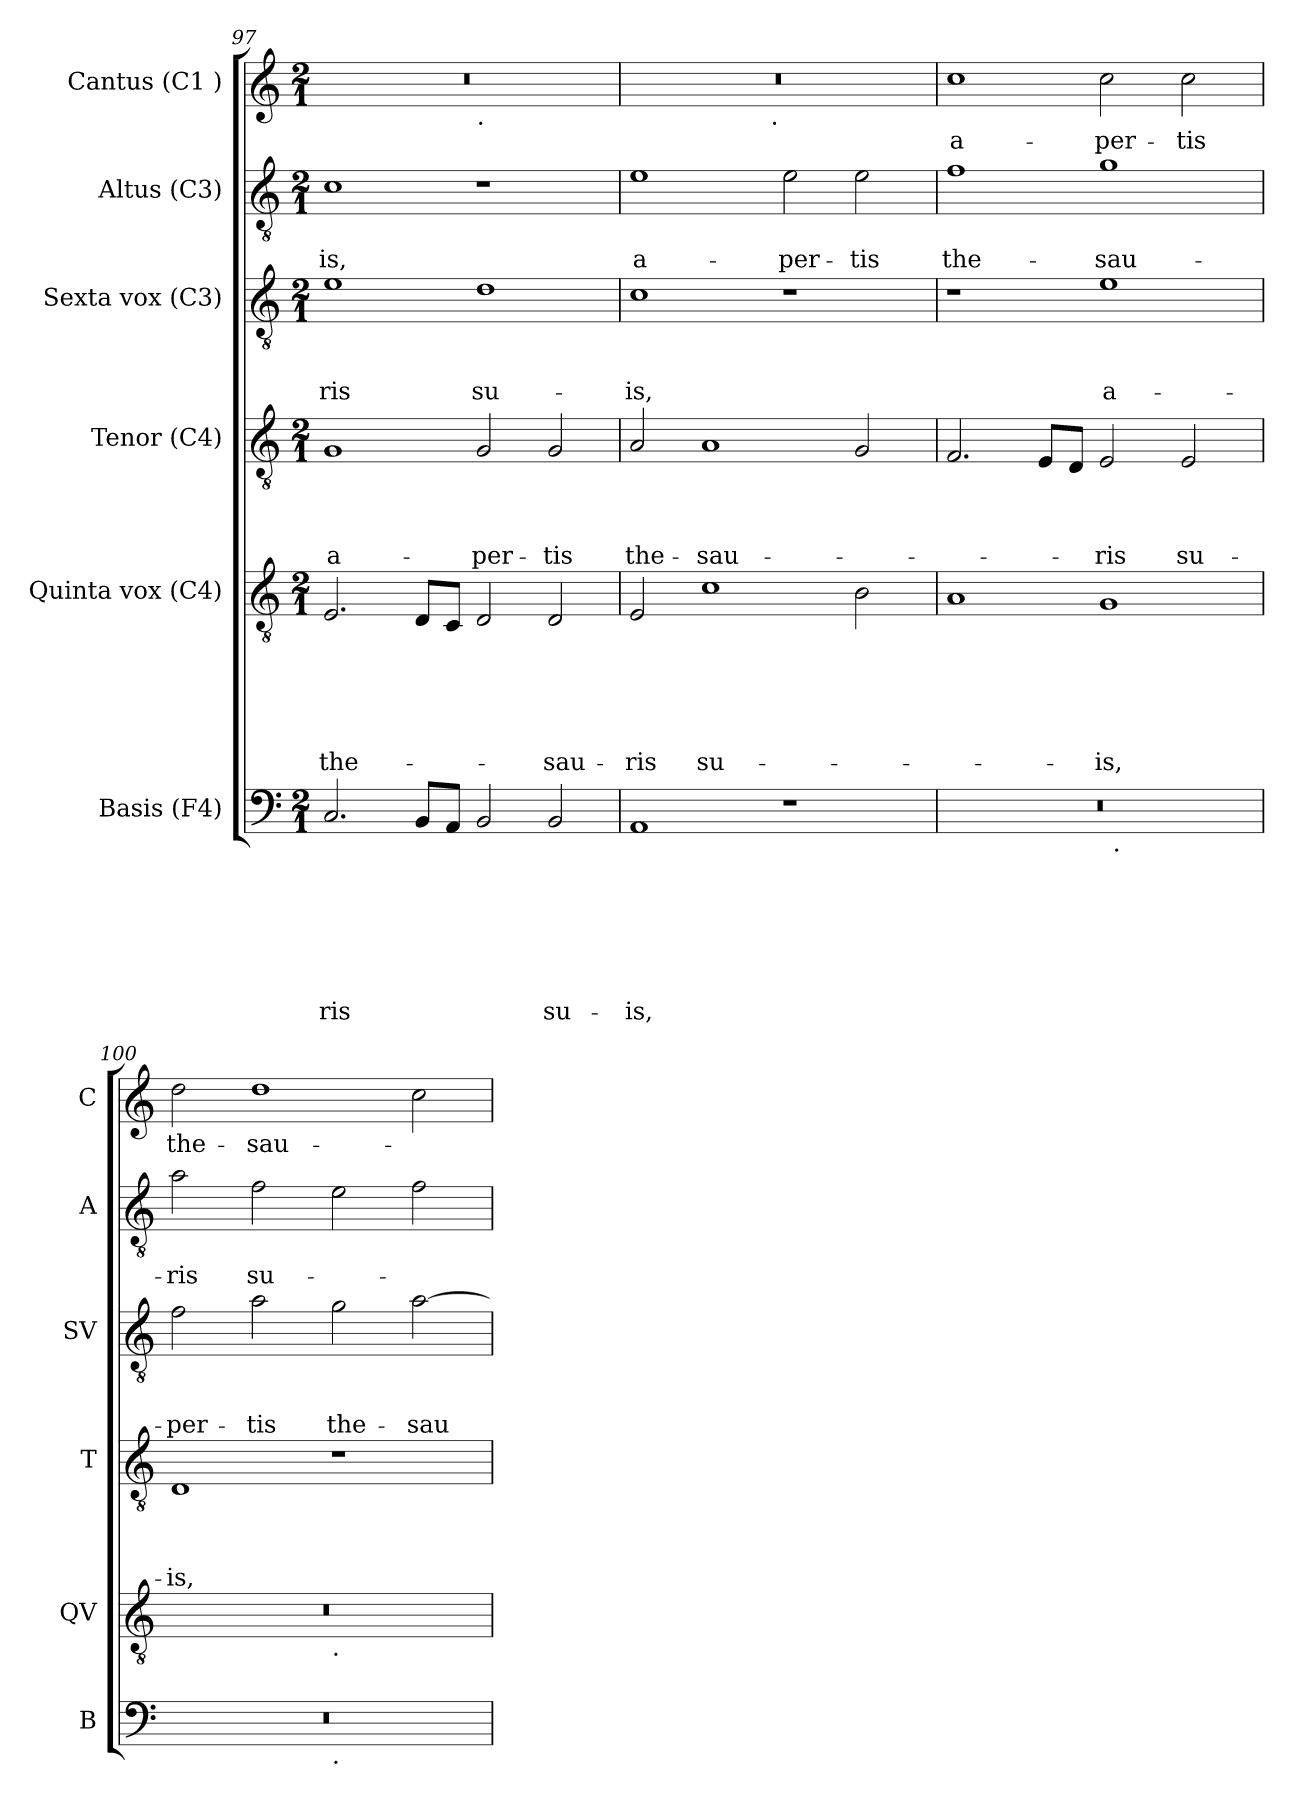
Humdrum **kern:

**kern	**text	**text	**text	**text	**text	**text	**text	**kern	**text	**text	**text	**text	**text	**text	**kern	**text	**text	**text	**text	**kern	**text	**text	**text	**kern	**text	**text	**kern	**text
*part6	*part6	*part6	*part6	*part6	*part6	*part6	*part6	*part5	*part5	*part5	*part5	*part5	*part5	*part5	*part4	*part4	*part4	*part4	*part4	*part3	*part3	*part3	*part3	*part2	*part2	*part2	*part1	*part1
*staff6	*staff6	*staff6	*staff6	*staff6	*staff6	*staff6	*staff6	*staff5	*staff5	*staff5	*staff5	*staff5	*staff5	*staff5	*staff4	*staff4	*staff4	*staff4	*staff4	*staff3	*staff3	*staff3	*staff3	*staff2	*staff2	*staff2	*staff1	*staff1
*I"Basis (F4)	*	*	*	*	*	*	*	*I"Quinta vox (C4)	*	*	*	*	*	*	*I"Tenor (C4)	*	*	*	*	*I"Sexta vox (C3)	*	*	*	*I"Altus (C3)	*	*	*I"Cantus (C1 )	*
*I'B	*	*	*	*	*	*	*	*I'QV	*	*	*	*	*	*	*I'T	*	*	*	*	*I'SV	*	*	*	*I'A	*	*	*I'C	*
*clefF4	*	*	*	*	*	*	*	*clefGv2	*	*	*	*	*	*	*clefGv2	*	*	*	*	*clefGv2	*	*	*	*clefGv2	*	*	*clefG2	*
*k[]	*	*	*	*	*	*	*	*k[]	*	*	*	*	*	*	*k[]	*	*	*	*	*k[]	*	*	*	*k[]	*	*	*k[]	*
*C:	*	*	*	*	*	*	*	*C:	*	*	*	*	*	*	*C:	*	*	*	*	*C:	*	*	*	*C:	*	*	*C:	*
*M2/1	*	*	*	*	*	*	*	*M2/1	*	*	*	*	*	*	*M2/1	*	*	*	*	*M2/1	*	*	*	*M2/1	*	*	*M2/1	*
=97	=97	=97	=97	=97	=97	=97	=97	=97	=97	=97	=97	=97	=97	=97	=97	=97	=97	=97	=97	=97	=97	=97	=97	=97	=97	=97	=97	=97
!	!	!	!	!	!	!	!LO:LY:b	!	!	!	!	!	!	!LO:LY:b	!	!	!	!	!LO:LY:b:rj	!	!	!	!LO:LY:b	!	!	!LO:LY:b	!	!
*	*	*	*	*	*	*	*	*	*	*	*	*	*	*	*	*	*	*	*	*	*	*	*	*	*	*	*^	*
2.C/	.	.	.	.	.	.	-ris	2.E/	.	.	.	.	.	the-	1G	.	.	.	a-	1e	.	.	-ris	1c	.	-is,	0r	1ryy	.
8BB/L	.	.	.	.	.	.	.	8D/L	.	.	.	.	.	.	.	.	.	.	.	.	.	.	.	.	.	.	.	.	.
8AA/J	.	.	.	.	.	.	.	8C/J	.	.	.	.	.	.	.	.	.	.	.	.	.	.	.	.	.	.	.	.	.
!	!	!	!	!	!	!	!	!	!	!	!	!	!	!	!	!	!	!	!	!	!	!	!	!	!	!	!	!LO:TX:b:t=.	!
!	!	!	!	!	!	!	!	!	!	!	!	!	!	!	!	!	!	!	!LO:LY:b	!	!	!	!LO:LY:b	!	!	!	!	!	!
2BB/	.	.	.	.	.	.	.	2D/	.	.	.	.	.	.	2G/	.	.	.	-per-	1d	.	.	su-	1r	.	.	.	1ryy	.
!	!	!	!	!	!	!	!LO:LY:b	!	!	!	!	!	!	!LO:LY:b	!	!	!	!	!LO:LY:b	!	!	!	!	!	!	!	!	!	!
2BB/	.	.	.	.	.	.	su-	2D/	.	.	.	.	.	-sau-	2G/	.	.	.	-tis	.	.	.	.	.	.	.	.	.	.
=98	=98	=98	=98	=98	=98	=98	=98	=98	=98	=98	=98	=98	=98	=98	=98	=98	=98	=98	=98	=98	=98	=98	=98	=98	=98	=98	=98	=98	=98
!	!	!	!	!	!	!	!LO:LY:b	!	!	!	!	!	!	!LO:LY:b	!	!	!	!	!LO:LY:b	!	!	!	!LO:LY:b	!	!	!LO:LY:b:rj	!	!	!
1AA	.	.	.	.	.	.	-is,	2E/	.	.	.	.	.	-ris	2A/	.	.	.	the-	1c	.	.	-is,	1e	.	a-	0r	2ryy	.
!	!	!	!	!	!	!	!	!	!	!	!	!	!	!LO:LY:b	!	!	!	!	!LO:LY:b	!	!	!	!	!	!	!	!	!	!
.	.	.	.	.	.	.	.	1c	.	.	.	.	.	su-	1A	.	.	.	-sau-	.	.	.	.	.	.	.	.	4...ryy	.
!	!	!	!	!	!	!	!	!	!	!	!	!	!	!	!	!	!	!	!	!	!	!	!	!	!	!	!	!LO:TX:b:t=.	!
.	.	.	.	.	.	.	.	.	.	.	.	.	.	.	.	.	.	.	.	.	.	.	.	.	.	.	.	1ryy	.
!	!	!	!	!	!	!	!	!	!	!	!	!	!	!	!	!	!	!	!	!	!	!	!	!	!	!LO:LY:b	!	!	!
1r	.	.	.	.	.	.	.	.	.	.	.	.	.	.	.	.	.	.	.	1r	.	.	.	2e\	.	-per-	.	.	.
!	!	!	!	!	!	!	!	!	!	!	!	!	!	!	!	!	!	!	!	!	!	!	!	!	!	!LO:LY:b	!	!	!
.	.	.	.	.	.	.	.	2B\	.	.	.	.	.	.	2G/	.	.	.	.	.	.	.	.	2e\	.	-tis	.	.	.
.	.	.	.	.	.	.	.	.	.	.	.	.	.	.	.	.	.	.	.	.	.	.	.	.	.	.	.	32ryy	.
!!LO:LB:g=z
=99	=99	=99	=99	=99	=99	=99	=99	=99	=99	=99	=99	=99	=99	=99	=99	=99	=99	=99	=99	=99	=99	=99	=99	=99	=99	=99	=99	=99	=99
!	!	!	!	!	!	!	!	!	!	!	!	!	!	!	!	!	!	!	!	!	!	!	!	!	!	!LO:LY:b	!	!	!LO:LY:b:rj
*^	*	*	*	*	*	*	*	*	*	*	*	*	*	*	*	*	*	*	*	*	*	*	*	*	*	*	*v	*v	*
0r	1ryy	.	.	.	.	.	.	.	1A	.	.	.	.	.	.	2.F/	.	.	.	.	1r	.	.	.	1f	.	the-	1cc	a-
.	.	.	.	.	.	.	.	.	.	.	.	.	.	.	.	8E/L	.	.	.	.	.	.	.	.	.	.	.	.	.
.	.	.	.	.	.	.	.	.	.	.	.	.	.	.	.	8D/J	.	.	.	.	.	.	.	.	.	.	.	.	.
!	!	!	!	!	!	!	!	!	!	!	!	!	!	!	!LO:LY:b	!	!	!	!	!LO:LY:b	!	!	!	!LO:LY:b:rj	!	!	!LO:LY:b	!	!LO:LY:b
.	32ryy	.	.	.	.	.	.	.	1G	.	.	.	.	.	-is,	2E/	.	.	.	-ris	1e	.	.	a-	1g	.	-sau-	2cc\	-per-
!	!LO:TX:b:t=.	!	!	!	!	!	!	!	!	!	!	!	!	!	!	!	!	!	!	!	!	!	!	!	!	!	!	!	!
.	2ryy	.	.	.	.	.	.	.	.	.	.	.	.	.	.	.	.	.	.	.	.	.	.	.	.	.	.	.	.
!	!	!	!	!	!	!	!	!	!	!	!	!	!	!	!	!	!	!	!	!LO:LY:b	!	!	!	!	!	!	!	!	!LO:LY:b
.	.	.	.	.	.	.	.	.	.	.	.	.	.	.	.	2E/	.	.	.	su-	.	.	.	.	.	.	.	2cc\	-tis
.	4...ryy	.	.	.	.	.	.	.	.	.	.	.	.	.	.	.	.	.	.	.	.	.	.	.	.	.	.	.	.
=100	=100	=100	=100	=100	=100	=100	=100	=100	=100	=100	=100	=100	=100	=100	=100	=100	=100	=100	=100	=100	=100	=100	=100	=100	=100	=100	=100	=100	=100
!	!	!	!	!	!	!	!	!	!	!	!	!	!	!	!	!	!	!	!	!LO:LY:b	!	!	!	!LO:LY:b	!	!	!LO:LY:b	!	!LO:LY:b
*	*	*	*	*	*	*	*	*	*^	*	*	*	*	*	*	*	*	*	*	*	*	*	*	*	*	*	*	*	*
0r	1ryy	.	.	.	.	.	.	.	0r	1ryy	.	.	.	.	.	.	1D	.	.	.	-is,	2f\	.	.	-per-	2a\	.	-ris	2dd\	the-
!	!	!	!	!	!	!	!	!	!	!	!	!	!	!	!	!	!	!	!	!	!	!	!	!	!LO:LY:b	!	!	!LO:LY:b	!	!LO:LY:b
.	.	.	.	.	.	.	.	.	.	.	.	.	.	.	.	.	.	.	.	.	.	2a\	.	.	-tis	2f\	.	su-	1dd	-sau-
!	!	!	!	!	!	!	!	!	!	!LO:TX:b:t=.	!	!	!	!	!	!	!	!	!	!	!	!	!	!	!	!	!	!	!	!
!	!LO:TX:b:t=.	!	!	!	!	!	!	!	!	!	!	!	!	!	!	!	!	!	!	!	!	!	!	!	!	!	!	!	!	!
!	!	!	!	!	!	!	!	!	!	!	!	!	!	!	!	!	!	!	!	!	!	!	!	!	!LO:LY:b	!	!	!	!	!
.	1ryy	.	.	.	.	.	.	.	.	1ryy	.	.	.	.	.	.	1r	.	.	.	.	2g\	.	.	the-	2e\	.	.	.	.
!	!	!	!	!	!	!	!	!	!	!	!	!	!	!	!	!	!	!	!	!	!	!	!	!	!LO:LY:b	!	!	!	!	!
.	.	.	.	.	.	.	.	.	.	.	.	.	.	.	.	.	.	.	.	.	.	[>2a\	.	.	-sau-	2f\	.	.	2cc\	.
*v	*v	*	*	*	*	*	*	*	*	*	*	*	*	*	*	*	*	*	*	*	*	*	*	*	*	*	*	*	*	*
*	*	*	*	*	*	*	*	*v	*v	*	*	*	*	*	*	*	*	*	*	*	*	*	*	*	*	*	*	*	*
=	=	=	=	=	=	=	=	=	=	=	=	=	=	=	=	=	=	=	=	=	=	=	=	=	=	=	=	=
*-	*-	*-	*-	*-	*-	*-	*-	*-	*-	*-	*-	*-	*-	*-	*-	*-	*-	*-	*-	*-	*-	*-	*-	*-	*-	*-	*-	*-
